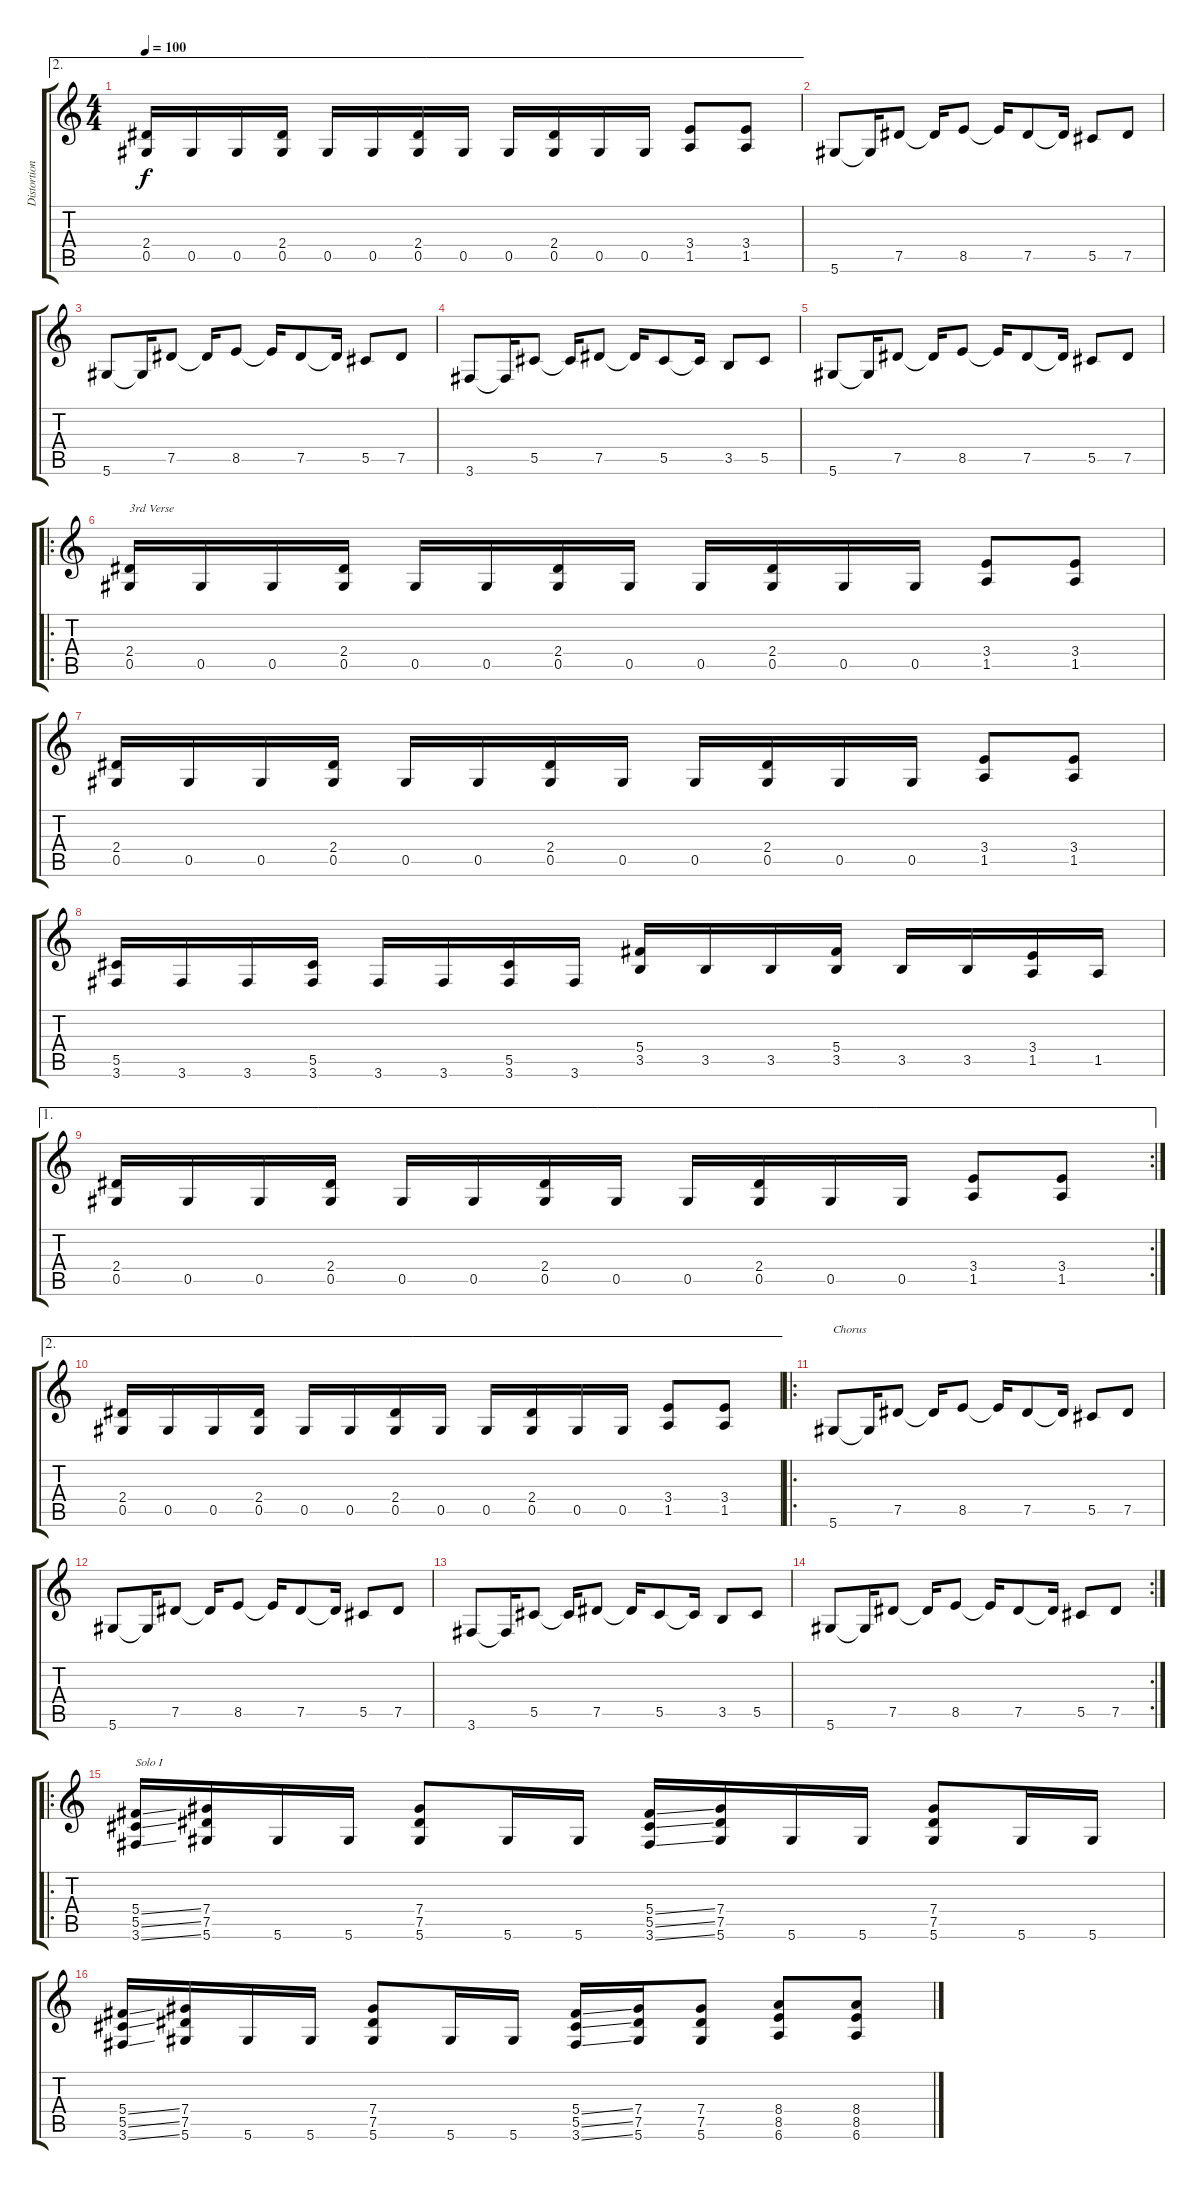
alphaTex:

\track ("Distortion Guitar I" "Distortion") {instrument distortionguitar}
\staff {score tabs}
\tuning (Eb4 Bb3 Gb3 Db3 Ab2 Eb2) {hide}
\ae 2
\ts (4 4)
\tempo 100
\clef g2
\ks c
(2.4 0.5).16{dy f} 0.5.16 0.5.16 (2.4 0.5).16 0.5.16 0.5.16 (2.4 0.5).16 0.5.16 0.5.16 (2.4 0.5).16 0.5.16 0.5.16 (3.4 1.5).8 (3.4 1.5).8 |
5.6.8 5.6{t}.16 7.5.8 7.5{t}.16 8.5.8 8.5{t}.16 7.5.8 7.5{t}.16 5.5.8 7.5.8 |
5.6.8 5.6{t}.16 7.5.8 7.5{t}.16 8.5.8 8.5{t}.16 7.5.8 7.5{t}.16 5.5.8 7.5.8 |
3.6.8 3.6{t}.16 5.5.8 5.5{t}.16 7.5.8 7.5{t}.16 5.5.8 5.5{t}.16 3.5.8 5.5.8 |
5.6.8 5.6{t}.16 7.5.8 7.5{t}.16 8.5.8 8.5{t}.16 7.5.8 7.5{t}.16 5.5.8 7.5.8 |
\ro
(2.4 0.5).16{txt "3rd Verse"} 0.5.16 0.5.16 (2.4 0.5).16 0.5.16 0.5.16 (2.4 0.5).16 0.5.16 0.5.16 (2.4 0.5).16 0.5.16 0.5.16 (3.4 1.5).8 (3.4 1.5).8 |
(2.4 0.5).16 0.5.16 0.5.16 (2.4 0.5).16 0.5.16 0.5.16 (2.4 0.5).16 0.5.16 0.5.16 (2.4 0.5).16 0.5.16 0.5.16 (3.4 1.5).8 (3.4 1.5).8 |
(5.5 3.6).16 3.6.16 3.6.16 (5.5 3.6).16 3.6.16 3.6.16 (5.5 3.6).16 3.6.16 (5.4 3.5).16 3.5.16 3.5.16 (5.4 3.5).16 3.5.16 3.5.16 (3.4 1.5).16 1.5.16 |
\ae 1
\rc 2
(2.4 0.5).16 0.5.16 0.5.16 (2.4 0.5).16 0.5.16 0.5.16 (2.4 0.5).16 0.5.16 0.5.16 (2.4 0.5).16 0.5.16 0.5.16 (3.4 1.5).8 (3.4 1.5).8 |
\ae 2
(2.4 0.5).16 0.5.16 0.5.16 (2.4 0.5).16 0.5.16 0.5.16 (2.4 0.5).16 0.5.16 0.5.16 (2.4 0.5).16 0.5.16 0.5.16 (3.4 1.5).8 (3.4 1.5).8 |
\ro
5.6.8{txt "Chorus"} 5.6{t}.16 7.5.8 7.5{t}.16 8.5.8 8.5{t}.16 7.5.8 7.5{t}.16 5.5.8 7.5.8 |
5.6.8 5.6{t}.16 7.5.8 7.5{t}.16 8.5.8 8.5{t}.16 7.5.8 7.5{t}.16 5.5.8 7.5.8 |
3.6.8 3.6{t}.16 5.5.8 5.5{t}.16 7.5.8 7.5{t}.16 5.5.8 5.5{t}.16 3.5.8 5.5.8 |
\rc 2
5.6.8 5.6{t}.16 7.5.8 7.5{t}.16 8.5.8 8.5{t}.16 7.5.8 7.5{t}.16 5.5.8 7.5.8 |
\ro
(5.4{ss} 5.5{ss} 3.6{ss}).16{txt "Solo I"} (7.4 7.5 5.6).16 5.6.16 5.6.16 (7.4 7.5 5.6).8 5.6.16 5.6.16 (5.4{ss} 5.5{ss} 3.6{ss}).16 (7.4 7.5 5.6).16 5.6.16 5.6.16 (7.4 7.5 5.6).8 5.6.16 5.6.16 |
(5.4{ss} 5.5{ss} 3.6{ss}).16 (7.4 7.5 5.6).16 5.6.16 5.6.16 (7.4 7.5 5.6).8 5.6.16 5.6.16 (5.4{ss} 5.5{ss} 3.6{ss}).16 (7.4 7.5 5.6).16 (7.4 7.5 5.6).8 (8.4 8.5 6.6).8 (8.4 8.5 6.6).8
